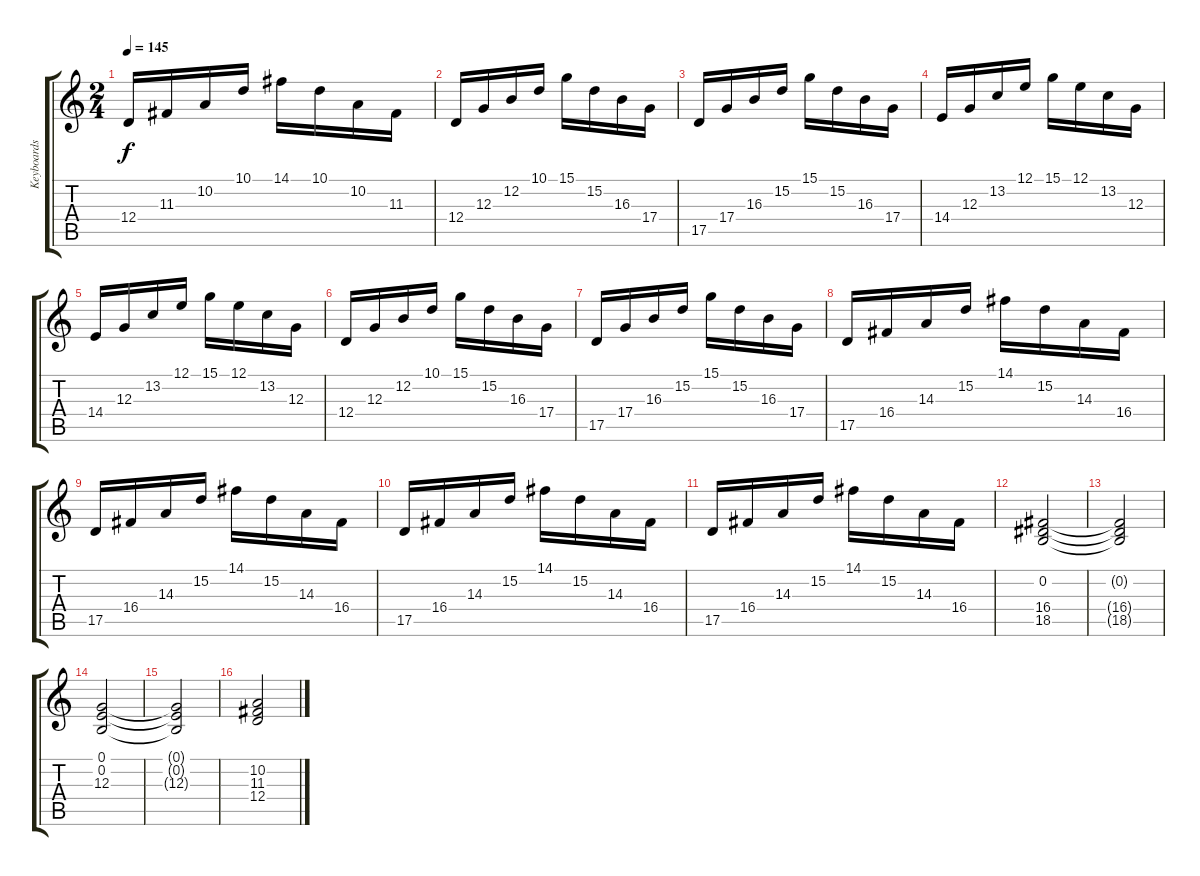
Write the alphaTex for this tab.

\track ("Keyboards" "Keyboards") {instrument synthstrings2}
\staff {score tabs}
\tuning (E4 B3 G3 D3 A2 E2) {hide}
\ts (2 4)
\tempo 145
\clef g2
\ks c
12.4.16{dy f} 11.3.16 10.2.16 10.1.16 14.1.16 10.1.16 10.2.16 11.3.16 |
12.4.16 12.3.16 12.2.16 10.1.16 15.1.16 15.2.16 16.3.16 17.4.16 |
17.5.16 17.4.16 16.3.16 15.2.16 15.1.16 15.2.16 16.3.16 17.4.16 |
14.4.16 12.3.16 13.2.16 12.1.16 15.1.16 12.1.16 13.2.16 12.3.16 |
14.4.16 12.3.16 13.2.16 12.1.16 15.1.16 12.1.16 13.2.16 12.3.16 |
12.4.16 12.3.16 12.2.16 10.1.16 15.1.16 15.2.16 16.3.16 17.4.16 |
17.5.16 17.4.16 16.3.16 15.2.16 15.1.16 15.2.16 16.3.16 17.4.16 |
17.5.16 16.4.16 14.3.16 15.2.16 14.1.16 15.2.16 14.3.16 16.4.16 |
17.5.16 16.4.16 14.3.16 15.2.16 14.1.16 15.2.16 14.3.16 16.4.16 |
17.5.16 16.4.16 14.3.16 15.2.16 14.1.16 15.2.16 14.3.16 16.4.16 |
17.5.16 16.4.16 14.3.16 15.2.16 14.1.16 15.2.16 14.3.16 16.4.16 |
(0.2 16.4 18.5).2 |
(0.2{t} 16.4{t} 18.5{t}).2 |
(0.1 0.2 12.3).2 |
(0.1{t} 0.2{t} 12.3{t}).2 |
(10.2 11.3 12.4).2
